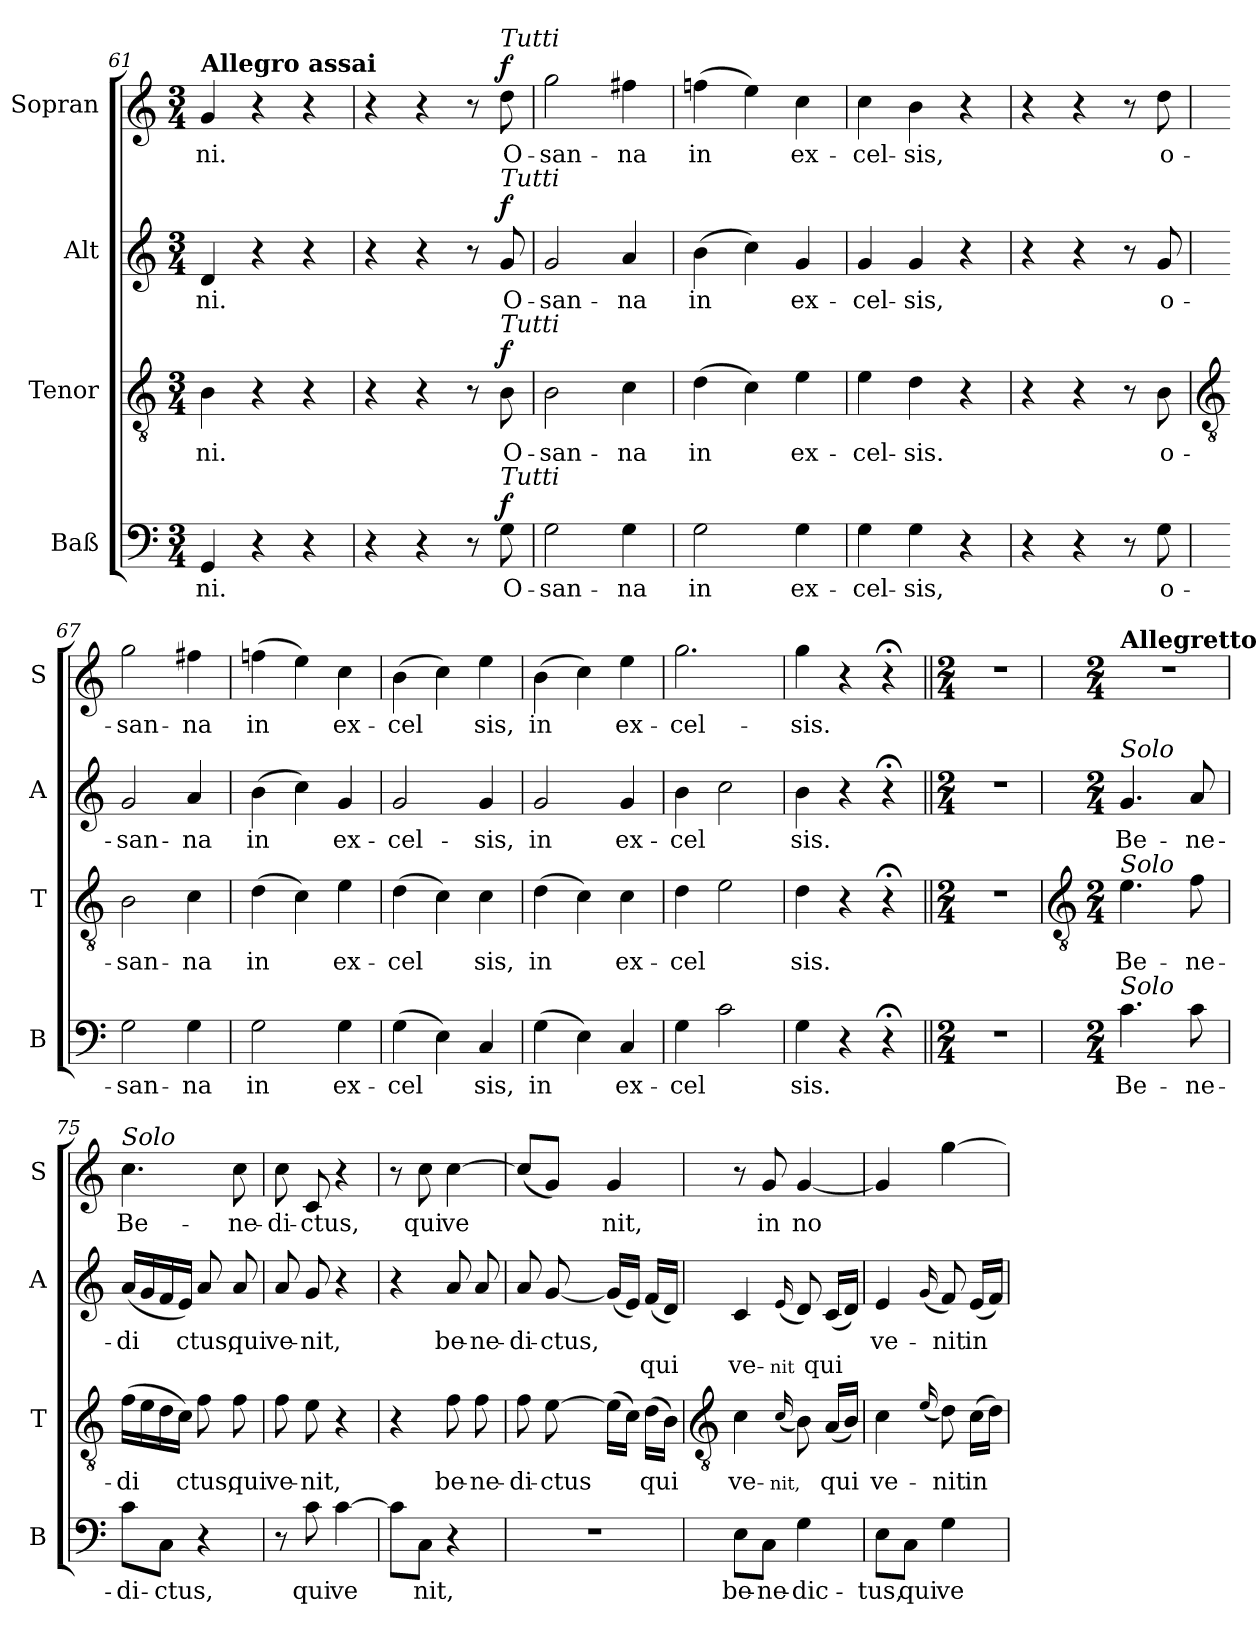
**kern	**text	**dynam	**kern	**text	**dynam	**kern	**text	**text	**dynam	**kern	**text	**dynam
*part4	*part4	*part4	*part3	*part3	*part3	*part2	*part2	*part2	*part2	*part1	*part1	*part1
*staff4	*staff4	*staff4	*staff3	*staff3	*staff3	*staff2	*staff2	*staff2	*staff2	*staff1	*staff1	*staff1
*I"Baß	*	*	*I"Tenor	*	*	*I"Alt	*	*	*	*I"Sopran	*	*
*I'B	*	*	*I'T	*	*	*I'A	*	*	*	*I'S	*	*
!!LO:LB:g=z
*clefF4	*	*	*clefGv2	*	*	*clefG2	*	*	*	*clefG2	*	*
*k[]	*	*	*k[]	*	*	*k[]	*	*	*	*k[]	*	*
*C:	*	*	*C:	*	*	*C:	*	*	*	*C:	*	*
*M3/4	*	*	*M3/4	*	*	*M3/4	*	*	*	*M3/4	*	*
=61	=61	=61	=61	=61	=61	=61	=61	=61	=61	=61	=61	=61
!	!	!	!	!	!	!	!	!	!	!LO:TX:a:B:t=Allegro assai	!	!
!	!LO:LY:b	!	!	!LO:LY:b	!	!	!LO:LY:b	!	!	!	!LO:LY:b	!
4GG	-ni.	.	4B	-ni.	.	4d	-ni.	.	.	4g	ni.	.
4r	.	.	4r	.	.	4r	.	.	.	4r	.	.
4r	.	.	4r	.	.	4r	.	.	.	4r	.	.
=62	=62	=62	=62	=62	=62	=62	=62	=62	=62	=62	=62	=62
4r	.	.	4r	.	.	4r	.	.	.	4r	.	.
4r	.	.	4r	.	.	4r	.	.	.	4r	.	.
8r	.	.	8r	.	.	8r	.	.	.	8r	.	.
!	!	!	!	!	!	!	!	!	!	!LO:TX:a:i:t=Tutti	!	!
!	!	!	!	!	!	!LO:TX:a:i:t=Tutti	!	!	!	!	!	!
!	!	!	!LO:TX:a:i:t=Tutti	!	!	!	!	!	!	!	!	!
!LO:TX:a:i:t=Tutti	!	!	!	!	!	!	!	!	!	!	!	!
!	!LO:LY:b	!LO:DY:a	!	!LO:LY:b	!LO:DY:b	!	!LO:LY:b	!	!LO:DY:b	!	!LO:LY:b	!LO:DY:a
8G	O-	f	8B	O-	f	8g	O-	.	f	8dd	O-	f
=63	=63	=63	=63	=63	=63	=63	=63	=63	=63	=63	=63	=63
!	!LO:LY:b	!	!	!LO:LY:b	!	!	!LO:LY:b	!	!	!	!LO:LY:b	!
2G	-san-	.	2B	-san-	.	2g	-san-	.	.	2gg	-san-	.
!	!LO:LY:b	!	!	!LO:LY:b	!	!	!LO:LY:b	!	!	!	!LO:LY:b	!
4G	-na	.	4c	-na	.	4a	-na	.	.	4ff#X	-na	.
=64	=64	=64	=64	=64	=64	=64	=64	=64	=64	=64	=64	=64
!	!LO:LY:b	!	!	!LO:LY:b	!	!	!LO:LY:b	!	!	!	!LO:LY:b	!
2G	in	.	(>4d	in	.	(>4b	in	.	.	(>4ffn	in	.
.	.	.	4c)	.	.	4cc)	.	.	.	4ee)	.	.
!	!LO:LY:b	!	!	!LO:LY:b	!	!	!LO:LY:b	!	!	!	!LO:LY:b	!
4G	ex-	.	4e	ex-	.	4g	ex-	.	.	4cc	ex-	.
=65	=65	=65	=65	=65	=65	=65	=65	=65	=65	=65	=65	=65
!	!LO:LY:b	!	!	!LO:LY:b	!	!	!LO:LY:b	!	!	!	!LO:LY:b	!
4G	-cel-	.	4e	-cel-	.	4g	-cel-	.	.	4cc	-cel-	.
!	!LO:LY:b	!	!	!LO:LY:b	!	!	!LO:LY:b	!	!	!	!LO:LY:b	!
4G	-sis,	.	4d	-sis.	.	4g	-sis,	.	.	4b	-sis,	.
4r	.	.	4r	.	.	4r	.	.	.	4r	.	.
=66	=66	=66	=66	=66	=66	=66	=66	=66	=66	=66	=66	=66
4r	.	.	4r	.	.	4r	.	.	.	4r	.	.
4r	.	.	4r	.	.	4r	.	.	.	4r	.	.
8r	.	.	8r	.	.	8r	.	.	.	8r	.	.
!	!LO:LY:b	!	!	!LO:LY:b	!	!	!LO:LY:b	!	!	!	!LO:LY:b	!
8G	o-	.	8B	o-	.	8g	o-	.	.	8dd	o-	.
!!LO:LB:g=z
=67	=67	=67	=67	=67	=67	=67	=67	=67	=67	=67	=67	=67
*	*	*	*clefGv2	*	*	*	*	*	*	*	*	*
!	!LO:LY:b	!	!	!LO:LY:b	!	!	!LO:LY:b	!	!	!	!LO:LY:b	!
2G	-san-	.	2B	-san-	.	2g	-san-	.	.	2gg	-san-	.
!	!LO:LY:b	!	!	!LO:LY:b	!	!	!LO:LY:b	!	!	!	!LO:LY:b	!
4G	-na	.	4c	-na	.	4a	-na	.	.	4ff#X	-na	.
=68	=68	=68	=68	=68	=68	=68	=68	=68	=68	=68	=68	=68
!	!LO:LY:b	!	!	!LO:LY:b	!	!	!LO:LY:b	!	!	!	!LO:LY:b	!
2G	in	.	(>4d	in	.	(>4b	in	.	.	(>4ffn	in	.
.	.	.	4c)	.	.	4cc)	.	.	.	4ee)	.	.
!	!LO:LY:b	!	!	!LO:LY:b	!	!	!LO:LY:b	!	!	!	!LO:LY:b	!
4G	ex-	.	4e	ex-	.	4g	ex-	.	.	4cc	ex-	.
=69	=69	=69	=69	=69	=69	=69	=69	=69	=69	=69	=69	=69
!	!LO:LY:b	!	!	!LO:LY:b	!	!	!LO:LY:b	!	!	!	!LO:LY:b	!
(>4G	-cel	.	(>4d	-cel	.	2g	-cel-	.	.	(>4b	-cel	.
4E)	.	.	4c)	.	.	.	.	.	.	4cc)	.	.
!	!LO:LY:b	!	!	!LO:LY:b	!	!	!LO:LY:b	!	!	!	!LO:LY:b	!
4C	sis,	.	4c	sis,	.	4g	-sis,	.	.	4ee	sis,	.
=70	=70	=70	=70	=70	=70	=70	=70	=70	=70	=70	=70	=70
!	!LO:LY:b	!	!	!LO:LY:b	!	!	!LO:LY:b	!	!	!	!LO:LY:b	!
(>4G	in	.	(>4d	in	.	2g	in	.	.	(>4b	in	.
4E)	.	.	4c)	.	.	.	.	.	.	4cc)	.	.
!	!LO:LY:b	!	!	!LO:LY:b	!	!	!LO:LY:b	!	!	!	!LO:LY:b	!
4C	ex-	.	4c	ex-	.	4g	ex-	.	.	4ee	ex-	.
=71	=71	=71	=71	=71	=71	=71	=71	=71	=71	=71	=71	=71
!	!LO:LY:b	!	!	!LO:LY:b	!	!	!LO:LY:b	!	!	!	!LO:LY:b	!
4G	-cel	.	4d	-cel	.	4b	-cel	.	.	2.gg	-cel-	.
2c	.	.	2e	.	.	2cc	.	.	.	.	.	.
=72	=72	=72	=72	=72	=72	=72	=72	=72	=72	=72	=72	=72
!	!LO:LY:b	!	!	!LO:LY:b	!	!	!LO:LY:b	!	!	!	!LO:LY:b	!
4G	sis.	.	4d	sis.	.	4b	sis.	.	.	4gg	-sis.	.
4r	.	.	4r	.	.	4r	.	.	.	4r	.	.
4r;<	.	.	4r;<	.	.	4r;<	.	.	.	4r;<	.	.
=73||	=73||	=73||	=73||	=73||	=73||	=73||	=73||	=73||	=73||	=73||	=73||	=73||
*M2/4	*	*	*M2/4	*	*	*M2/4	*	*	*	*M2/4	*	*
2r	.	.	2r	.	.	2r	.	.	.	2r	.	.
!!LO:LB:g=z
=74	=74	=74	=74	=74	=74	=74	=74	=74	=74	=74	=74	=74
*	*	*	*clefGv2	*	*	*	*	*	*	*	*	*
*M2/4	*	*	*M2/4	*	*	*M2/4	*	*	*	*M2/4	*	*
!	!	!	!	!	!	!	!	!	!	!LO:TX:a:B:t=Allegretto	!	!
!	!	!	!	!	!	!LO:TX:a:i:t=Solo	!	!	!	!	!	!
!	!	!	!LO:TX:a:i:t=Solo	!	!	!	!	!	!	!	!	!
!LO:TX:a:i:t=Solo	!	!	!	!	!	!	!	!	!	!	!	!
!	!LO:LY:b	!	!	!LO:LY:b	!	!	!LO:LY:b	!	!	!LO:N:vis=1	!	!
4.c	Be-	.	4.e	Be-	.	4.g	Be-	.	.	2r	.	.
!	!LO:LY:b	!	!	!LO:LY:b	!	!	!LO:LY:b	!	!	!	!	!
8c	-ne-	.	8f	-ne-	.	8a	-ne-	.	.	.	.	.
=75	=75	=75	=75	=75	=75	=75	=75	=75	=75	=75	=75	=75
!	!	!	!	!	!	!	!	!	!	!LO:TX:a:i:t=Solo	!	!
!	!LO:LY:b	!	!	!LO:LY:b	!	!	!LO:LY:b	!	!	!	!LO:LY:b	!
8c\L	-di-	.	(>16fLL	-di	.	(<16aLL	-di	.	.	4.cc	Be-	.
.	.	.	16e	.	.	16g	.	.	.	.	.	.
!	!LO:LY:b	!	!	!	!	!	!	!	!	!	!	!
8C\J	-ctus,	.	16d	.	.	16f	.	.	.	.	.	.
.	.	.	16cJJ)	.	.	16eJJ)	.	.	.	.	.	.
!	!	!	!	!LO:LY:b	!	!	!LO:LY:b	!	!	!	!	!
4r	.	.	8f	ctus,	.	8a	ctus,	.	.	.	.	.
!	!	!	!	!LO:LY:b	!	!	!LO:LY:b	!	!	!	!LO:LY:b	!
.	.	.	8f	qui	.	8a	qui	.	.	8cc	-ne-	.
=76	=76	=76	=76	=76	=76	=76	=76	=76	=76	=76	=76	=76
!	!	!	!	!LO:LY:b	!	!	!LO:LY:b	!	!	!	!LO:LY:b	!
8r	.	.	8f	ve-	.	8a	ve-	.	.	8cc	-di-	.
!	!LO:LY:b	!	!	!LO:LY:b	!	!	!LO:LY:b	!	!	!	!LO:LY:b	!
8c	qui	.	8e	-nit,	.	8g	-nit,	.	.	8c	-ctus,	.
!	!LO:LY:b	!	!	!	!	!	!	!	!	!	!	!
[4c	ve	.	4r	.	.	4r	.	.	.	4r	.	.
=77	=77	=77	=77	=77	=77	=77	=77	=77	=77	=77	=77	=77
8c\L]	.	.	4r	.	.	4r	.	.	.	8r	.	.
!	!LO:LY:b	!	!	!	!	!	!	!	!	!	!LO:LY:b	!
8C\J	nit,	.	.	.	.	.	.	.	.	8cc	qui	.
!	!	!	!	!LO:LY:b	!	!	!LO:LY:b	!	!	!	!LO:LY:b	!
4r	.	.	8f	be-	.	8a	be-	.	.	[4cc	ve	.
!	!	!	!	!LO:LY:b	!	!	!LO:LY:b	!	!	!	!	!
.	.	.	8f	-ne-	.	8a	-ne-	.	.	.	.	.
=78	=78	=78	=78	=78	=78	=78	=78	=78	=78	=78	=78	=78
!LO:N:vis=1	!	!	!	!LO:LY:b	!	!	!LO:LY:b	!	!	!	!	!
2r	.	.	8f	-di-	.	8a	-di-	.	.	(<8ccL]	.	.
!	!	!	!	!LO:LY:b	!	!	!LO:LY:b	!	!	!	!	!
.	.	.	[8e	-ctus	.	[8g	-ctus,	.	.	8gJ)	.	.
!	!	!	!	!	!	!	!	!	!	!	!LO:LY:b	!
.	.	.	(>16eLL]	.	.	(<16gLL]	.	.	.	4g	nit,	.
.	.	.	16cJJ)	.	.	16eJJ)	.	.	.	.	.	.
!	!	!	!	!LO:LY:b	!	!	!	!LO:LY:b	!	!	!	!
.	.	.	(>16dLL	qui	.	(<16fLL	.	qui	.	.	.	.
.	.	.	16BJJ)	.	.	16dJJ)	.	.	.	.	.	.
!!LO:LB:g=z
=79	=79	=79	=79	=79	=79	=79	=79	=79	=79	=79	=79	=79
*	*	*	*clefGv2	*	*	*	*	*	*	*	*	*
!	!LO:LY:b	!	!	!LO:LY:b	!	!	!	!LO:LY:b	!	!	!	!
8E\L	be-	.	4c	ve-	.	4c	.	ve-	.	8r	.	.
!	!LO:LY:b	!	!	!	!	!	!	!	!	!	!LO:LY:b	!
8C\J	-ne-	.	.	.	.	.	.	.	.	8g	in	.
!	!	!	!	!LO:LY:b	!	!	!	!LO:LY:b	!	!	!	!
.	.	.	(<16qqc/	-nit,	.	(<16qqe	.	-nit	.	.	.	.
!	!LO:LY:b	!	!	!	!	!	!	!	!	!	!LO:LY:b	!
4G	-dic-	.	8B)	.	.	8d)	.	.	.	[4g	no	.
!	!	!	!	!LO:LY:b	!	!	!	!LO:LY:b	!	!	!	!
.	.	.	(<16ALL	qui	.	(<16cLL	.	qui	.	.	.	.
.	.	.	16BJJ)	.	.	16dJJ)	.	.	.	.	.	.
=80	=80	=80	=80	=80	=80	=80	=80	=80	=80	=80	=80	=80
!	!LO:LY:b	!	!	!LO:LY:b	!	!	!LO:LY:b	!	!	!	!	!
8E\L	-tus,	.	4c	ve-	.	4e	ve-	.	.	4g]	.	.
!	!LO:LY:b	!	!	!	!	!	!	!	!	!	!	!
8C\J	qui	.	.	.	.	.	.	.	.	.	.	.
.	.	.	(<16qqe/	.	.	(<16qqg	.	.	.	.	.	.
!	!LO:LY:b	!	!	!LO:LY:b	!	!	!LO:LY:b	!	!	!	!	!
4G	ve-	.	8d)	-nit	.	8f)	-nit	.	.	[4gg	.	.
!	!	!	!	!LO:LY:b	!	!	!LO:LY:b	!	!	!	!	!
.	.	.	(>16cLL	in	.	(<16eLL	in	.	.	.	.	.
.	.	.	16dJJ)	.	.	16fJJ)	.	.	.	.	.	.
=	=	=	=	=	=	=	=	=	=	=	=	=
*-	*-	*-	*-	*-	*-	*-	*-	*-	*-	*-	*-	*-
